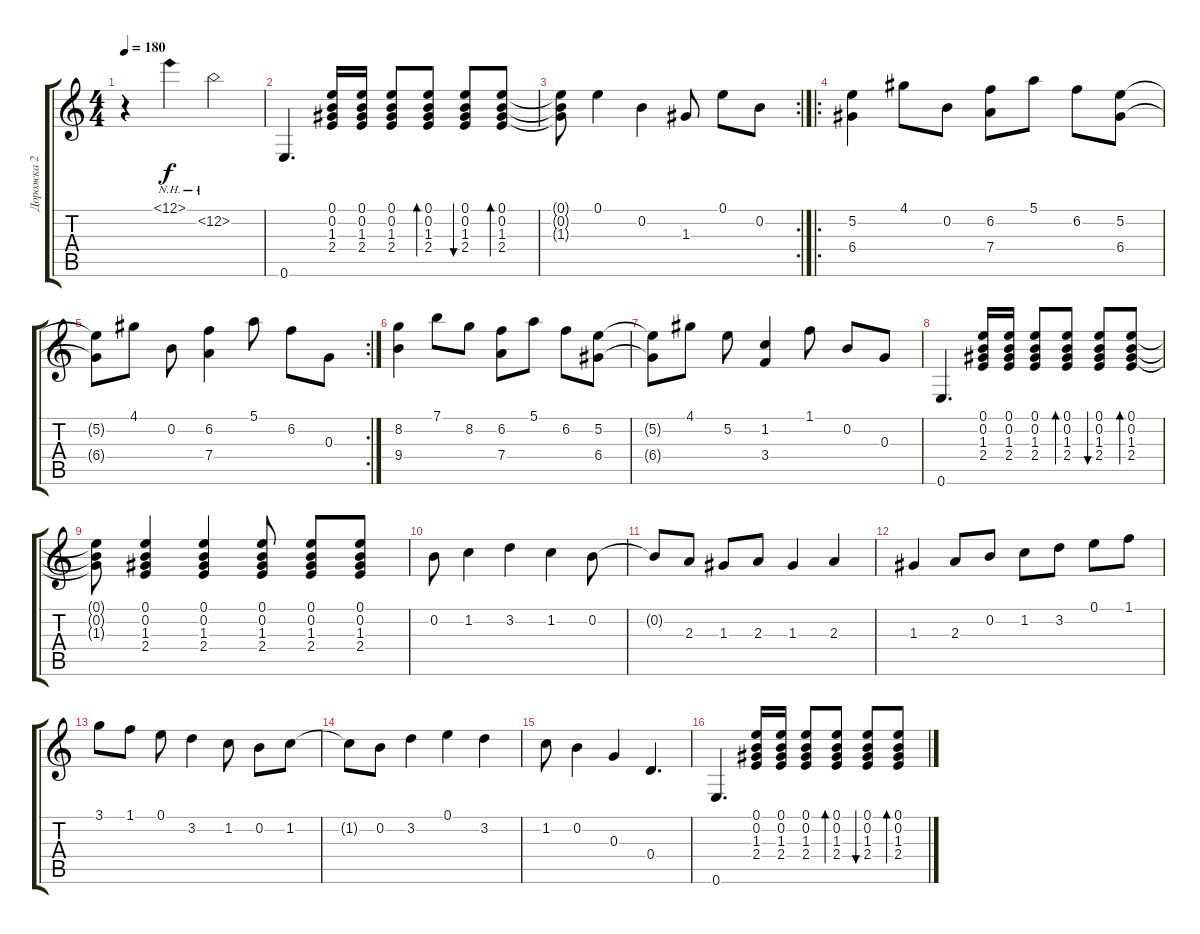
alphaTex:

\track ("Дорожка 2" "Дорожка 2") {instrument acousticguitarsteel}
\staff {score tabs}
\tuning (E4 B3 G3 D3 A2 E2) {hide}
\ts (4 4)
\tempo 180
\clef g2
\ks c
r.4{dy f} 12.1{nh}.4 12.2{nh}.2 |
0.6.4{d} (0.1 0.2 1.3 2.4).16 (0.1 0.2 1.3 2.4).16 (0.1 0.2 1.3 2.4).8 (0.1 0.2 1.3 2.4).8{bd 30} (0.1 0.2 1.3 2.4).8{bu 30} (0.1 0.2 1.3 2.4).8{bd 30} |
\rc 2
(0.1{t} 0.2{t} 1.3{t}).8 0.1.4 0.2.4 1.3.8 0.1.8 0.2.8 |
\ro
(5.2 6.4).4 4.1.8 0.2.8 (6.2 7.4).8 5.1.8 6.2.8 (5.2 6.4).8 |
\rc 2
(5.2{t} 6.4{t}).8 4.1.8 0.2.8 (6.2 7.4).4 5.1.8 6.2.8 0.3.8 |
(8.2 9.4).4 7.1.8 8.2.8 (6.2 7.4).8 5.1.8 6.2.8 (5.2 6.4).8 |
(5.2{t} 6.4{t}).8 4.1.8 5.2.8 (1.2 3.4).4 1.1.8 0.2.8 0.3.8 |
0.6.4{d} (0.1 0.2 1.3 2.4).16 (0.1 0.2 1.3 2.4).16 (0.1 0.2 1.3 2.4).8 (0.1 0.2 1.3 2.4).8{bd 30} (0.1 0.2 1.3 2.4).8{bu 30} (0.1 0.2 1.3 2.4).8{bd 30} |
(0.1{t} 0.2{t} 1.3{t}).8 (0.1 0.2 1.3 2.4).4 (0.1 0.2 1.3 2.4).4 (0.1 0.2 1.3 2.4).8 (0.1 0.2 1.3 2.4).8 (0.1 0.2 1.3 2.4).8 |
0.2.8 1.2.4 3.2.4 1.2.4 0.2.8 |
0.2{t}.8 2.3.8 1.3.8 2.3.8 1.3.4 2.3.4 |
1.3.4 2.3.8 0.2.8 1.2.8 3.2.8 0.1.8 1.1.8 |
3.1.8 1.1.8 0.1.8 3.2.4 1.2.8 0.2.8 1.2.8 |
1.2{t}.8 0.2.8 3.2.4 0.1.4 3.2.4 |
1.2.8 0.2.4 0.3.4 0.4.4{d} |
0.6.4{d} (0.1 0.2 1.3 2.4).16 (0.1 0.2 1.3 2.4).16 (0.1 0.2 1.3 2.4).8 (0.1 0.2 1.3 2.4).8{bd 30} (0.1 0.2 1.3 2.4).8{bu 30} (0.1 0.2 1.3 2.4).8{bd 30}
